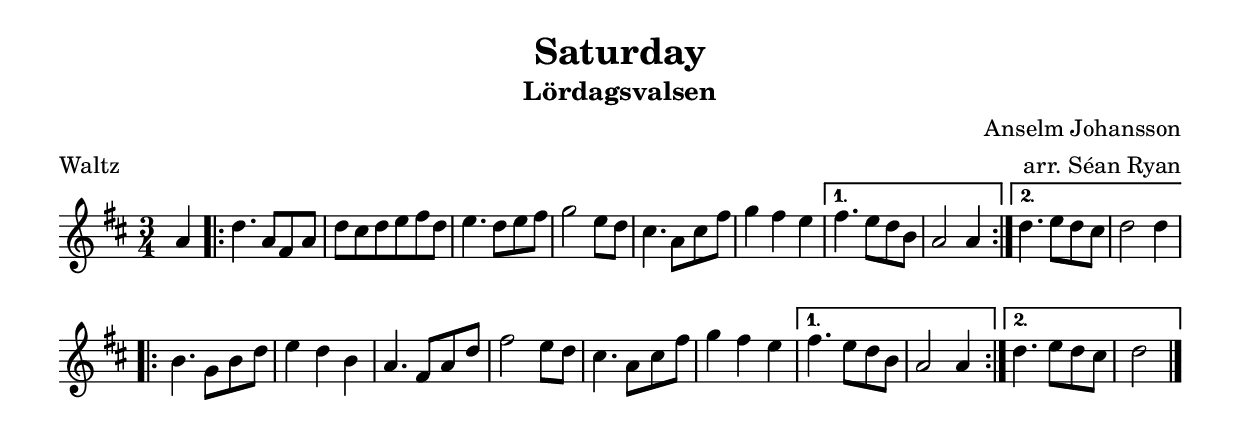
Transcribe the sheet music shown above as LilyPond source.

\version "2.24.0"

\include "../common.ly"

\score {

  \relative c'' {
    \key d \major
    \time 3/4

    \partial 4 a4 |
    \repeat volta 2 {
      d4. a8 fis a |
      d8 cis d e fis d |
      e4. d8 e fis |
      g2 e8 d |
      cis4. a8 cis fis |
      g4 fis e |

      \alternative {
        { fis4. e8 d b | a2 a4 | }
        { d4. e8 d cis | d2 d4 | }
      }
    }
    \break

    \repeat volta 2 {
      b4. g8 b d |
      e4 d b |
      a4. fis8 a d |
      fis2 e8 d |
      cis4. a8 cis fis |
      g4 fis e |

      \alternative {
        { fis4. e8 d b | a2 a4 | }
        { d4. e8 d cis | d2 | }
      }
    }
    \fine
  }

  \header {
    title = "Saturday"
    subtitle = "Lördagsvalsen"
    meter = "Waltz"
    composer = "Anselm Johansson"
    arranger = "arr. Séan Ryan"
  }
}
